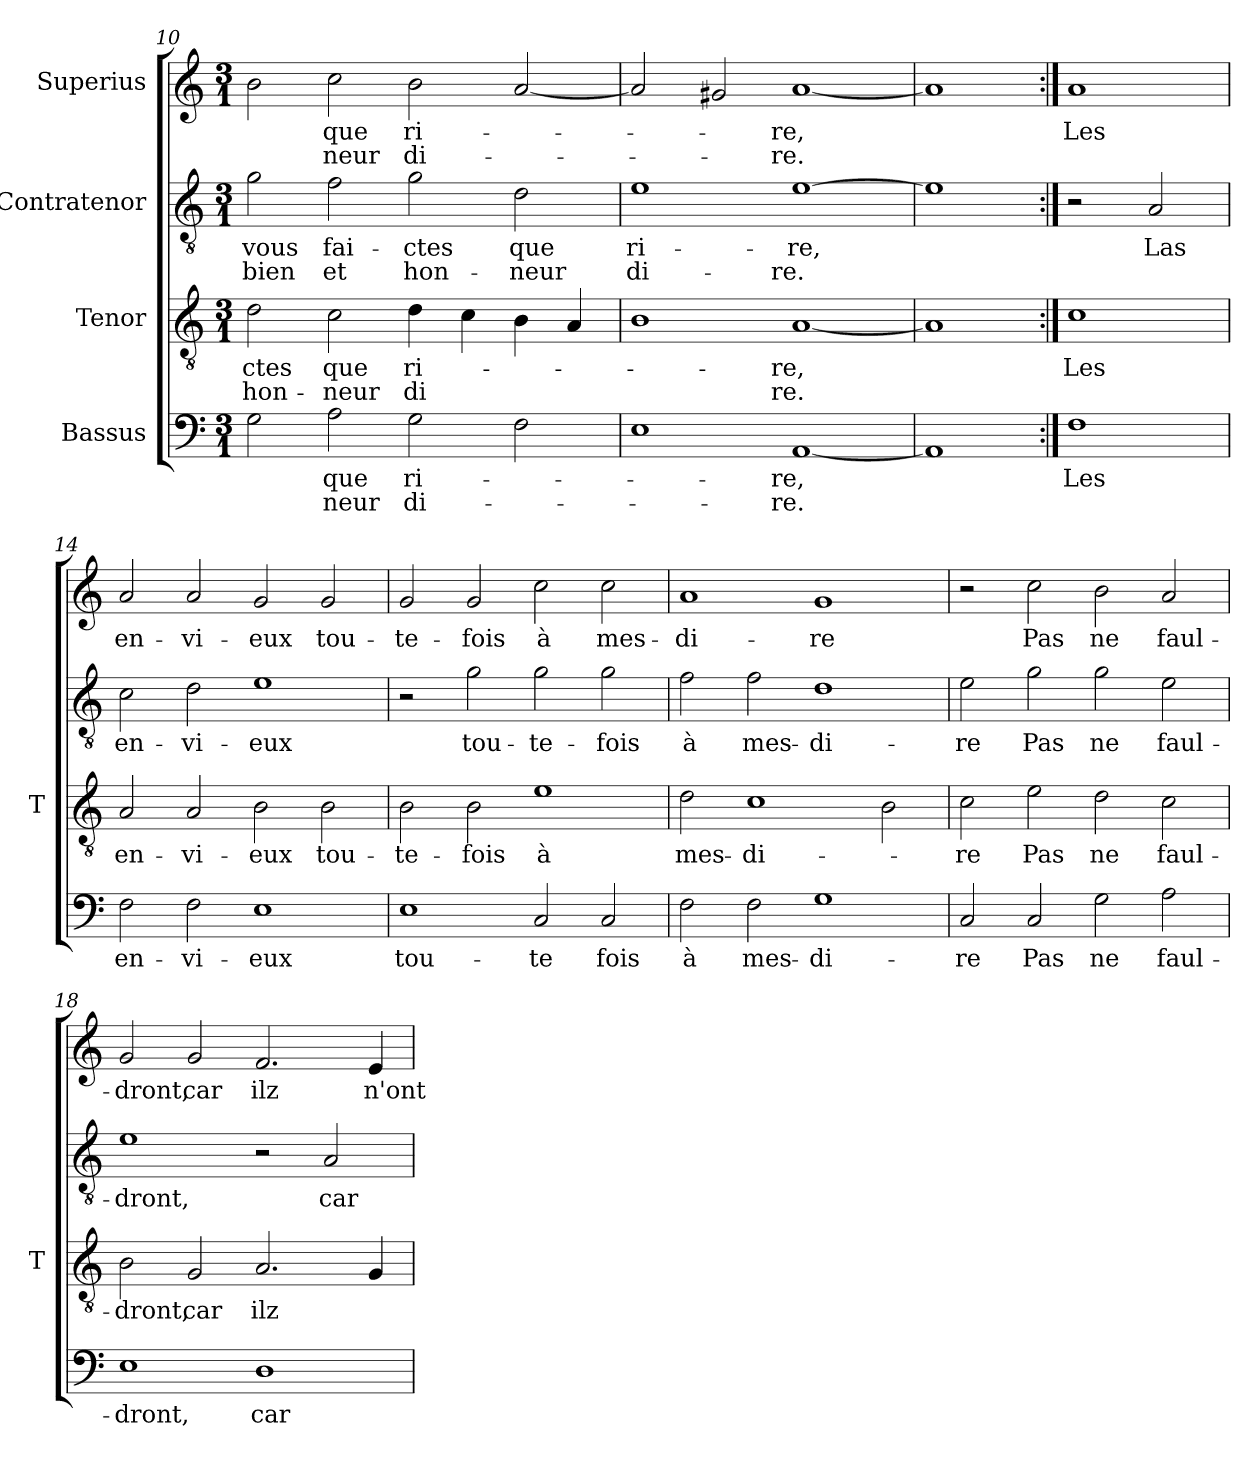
**kern	**text	**text	**kern	**text	**text	**kern	**text	**text	**kern	**text	**text
*part4	*part4	*part4	*part3	*part3	*part3	*part2	*part2	*part2	*part1	*part1	*part1
*staff4	*staff4	*staff4	*staff3	*staff3	*staff3	*staff2	*staff2	*staff2	*staff1	*staff1	*staff1
*I"Bassus	*	*	*I"Tenor	*	*	*I"Contratenor	*	*	*I"Superius	*	*
*	*	*	*I'T	*	*	*	*	*	*	*	*
*clefF4	*	*	*clefGv2	*	*	*clefGv2	*	*	*clefG2	*	*
*k[]	*	*	*k[]	*	*	*k[]	*	*	*k[]	*	*
*C:	*	*	*C:	*	*	*C:	*	*	*C:	*	*
*M3/1	*	*	*M3/1	*	*	*M3/1	*	*	*M3/1	*	*
=10	=10	=10	=10	=10	=10	=10	=10	=10	=10	=10	=10
2G	.	.	2d	-ctes	hon-	2g	-vous	-bien	2b	.	.
2A	-que	-neur	2c	-que	-neur	2f	fai-	-et	2cc	-que	-neur
2G	ri-	di-	4d	ri-	-di	2g	-ctes	hon-	2b	ri-	di-
.	.	.	4c	.	.	.	.	.	.	.	.
2F	.	.	4B	.	.	2d	-que	-neur	[2a	.	.
.	.	.	4A	.	.	.	.	.	.	.	.
=11	=11	=11	=11	=11	=11	=11	=11	=11	=11	=11	=11
1E	.	.	1B	.	.	1e	ri-	di-	2a]	.	.
.	.	.	.	.	.	.	.	.	2g#X	.	.
[1AA	-re,	-re.	[1A	-re,	-re.	[1e	-re,	-re.	[1a	-re,	-re.
=12	=12	=12	=12	=12	=12	=12	=12	=12	=12	=12	=12
1AA]	.	.	1A]	.	.	1e]	.	.	1a]	.	.
!!LO:PB:g=z
=13:|!	=13:|!	=13:|!	=13:|!	=13:|!	=13:|!	=13:|!	=13:|!	=13:|!	=13:|!	=13:|!	=13:|!
1F	-Les	.	1c	-Les	.	2r	.	.	1a	-Les	.
.	.	.	.	.	.	2A	-Las	.	.	.	.
=14	=14	=14	=14	=14	=14	=14	=14	=14	=14	=14	=14
2F	en-	.	2A	en-	.	2c	en-	.	2a	en-	.
2F	vi-	.	2A	vi-	.	2d	vi-	.	2a	vi-	.
1E	-eux	.	2B	-eux	.	1e	-eux	.	2g	-eux	.
.	.	.	2B	tou-	.	.	.	.	2g	tou-	.
=15	=15	=15	=15	=15	=15	=15	=15	=15	=15	=15	=15
1E	tou-	.	2B	te-	.	2r	.	.	2g	te-	.
.	.	.	2B	-fois	.	2g	tou-	.	2g	-fois	.
2C	-te	.	1e	-à	.	2g	te-	.	2cc	-à	.
2C	-fois	.	.	.	.	2g	-fois	.	2cc	mes-	.
=16	=16	=16	=16	=16	=16	=16	=16	=16	=16	=16	=16
2F	-à	.	2d	mes-	.	2f	-à	.	1a	di-	.
2F	mes-	.	1c	di-	.	2f	mes-	.	.	.	.
1G	di-	.	.	.	.	1d	di-	.	1g	-re	.
.	.	.	2B	.	.	.	.	.	.	.	.
!!LO:LB:g=z
=17	=17	=17	=17	=17	=17	=17	=17	=17	=17	=17	=17
2C	-re	.	2c	-re	.	2e	-re	.	2r	.	.
2C	-Pas	.	2e	-Pas	.	2g	-Pas	.	2cc	-Pas	.
2G	-ne	.	2d	-ne	.	2g	-ne	.	2b	-ne	.
2A	faul-	.	2c	faul-	.	2e	faul-	.	2a	faul-	.
=18	=18	=18	=18	=18	=18	=18	=18	=18	=18	=18	=18
1E	-dront,	.	2B	-dront,	.	1e	-dront,	.	2g	-dront,	.
.	.	.	2G	-car	.	.	.	.	2g	-car	.
1D	-car	.	2.A	-ilz	.	2r	.	.	2.f	-ilz	.
.	.	.	.	.	.	2A	-car	.	.	.	.
.	.	.	4G	.	.	.	.	.	4e	-n'ont	.
=	=	=	=	=	=	=	=	=	=	=	=
*-	*-	*-	*-	*-	*-	*-	*-	*-	*-	*-	*-
